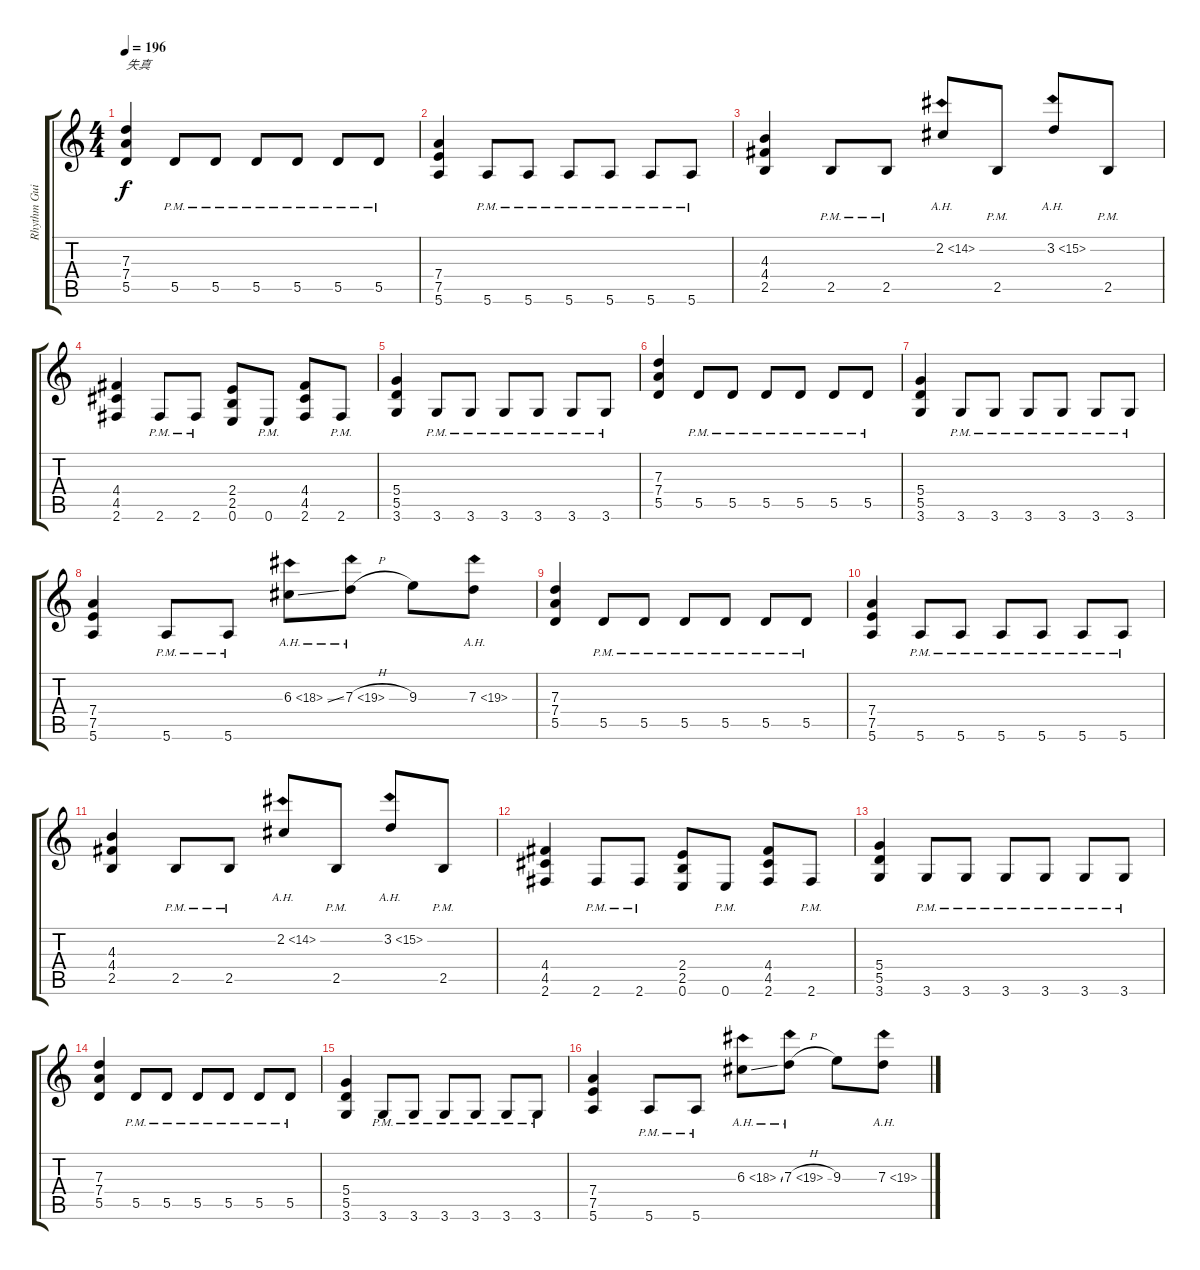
\track ("Rhythm Guitar(L)" "Rhythm Gui") {instrument distortionguitar}
\staff {score tabs}
\tuning (E4 B3 G3 D3 A2 E2) {hide}
\ts (4 4)
\tempo 196
\clef g2
\ks c
(7.3 7.4 5.5).4{txt "失真" dy f instrument distortionguitar} 5.5{pm}.8 5.5{pm}.8 5.5{pm}.8 5.5{pm}.8 5.5{pm}.8 5.5{pm}.8 |
(7.4 7.5 5.6).4 5.6{pm}.8 5.6{pm}.8 5.6{pm}.8 5.6{pm}.8 5.6{pm}.8 5.6{pm}.8 |
(4.3 4.4 2.5).4 2.5{pm}.8 2.5{pm}.8 2.2{ah 12}.8 2.5{pm}.8 3.2{ah 12}.8 2.5{pm}.8 |
(4.4 4.5 2.6).4 2.6{pm}.8 2.6{pm}.8 (2.4 2.5 0.6).8 0.6{pm}.8 (4.4 4.5 2.6).8 2.6{pm}.8 |
(5.4 5.5 3.6).4 3.6{pm}.8 3.6{pm}.8 3.6{pm}.8 3.6{pm}.8 3.6{pm}.8 3.6{pm}.8 |
(7.3 7.4 5.5).4 5.5{pm}.8 5.5{pm}.8 5.5{pm}.8 5.5{pm}.8 5.5{pm}.8 5.5{pm}.8 |
(5.4 5.5 3.6).4 3.6{pm}.8 3.6{pm}.8 3.6{pm}.8 3.6{pm}.8 3.6{pm}.8 3.6{pm}.8 |
(7.4 7.5 5.6).4 5.6{pm}.8 5.6{pm}.8 6.3{ah 12 ss}.8 7.3{ah 12 h}.8 9.3.8 7.3{ah 12}.8 |
(7.3 7.4 5.5).4 5.5{pm}.8 5.5{pm}.8 5.5{pm}.8 5.5{pm}.8 5.5{pm}.8 5.5{pm}.8 |
(7.4 7.5 5.6).4 5.6{pm}.8 5.6{pm}.8 5.6{pm}.8 5.6{pm}.8 5.6{pm}.8 5.6{pm}.8 |
(4.3 4.4 2.5).4 2.5{pm}.8 2.5{pm}.8 2.2{ah 12}.8 2.5{pm}.8 3.2{ah 12}.8 2.5{pm}.8 |
(4.4 4.5 2.6).4 2.6{pm}.8 2.6{pm}.8 (2.4 2.5 0.6).8 0.6{pm}.8 (4.4 4.5 2.6).8 2.6{pm}.8 |
(5.4 5.5 3.6).4 3.6{pm}.8 3.6{pm}.8 3.6{pm}.8 3.6{pm}.8 3.6{pm}.8 3.6{pm}.8 |
(7.3 7.4 5.5).4 5.5{pm}.8 5.5{pm}.8 5.5{pm}.8 5.5{pm}.8 5.5{pm}.8 5.5{pm}.8 |
(5.4 5.5 3.6).4 3.6{pm}.8 3.6{pm}.8 3.6{pm}.8 3.6{pm}.8 3.6{pm}.8 3.6{pm}.8 |
(7.4 7.5 5.6).4 5.6{pm}.8 5.6{pm}.8 6.3{ah 12 ss}.8 7.3{ah 12 h}.8 9.3.8 7.3{ah 12}.8
